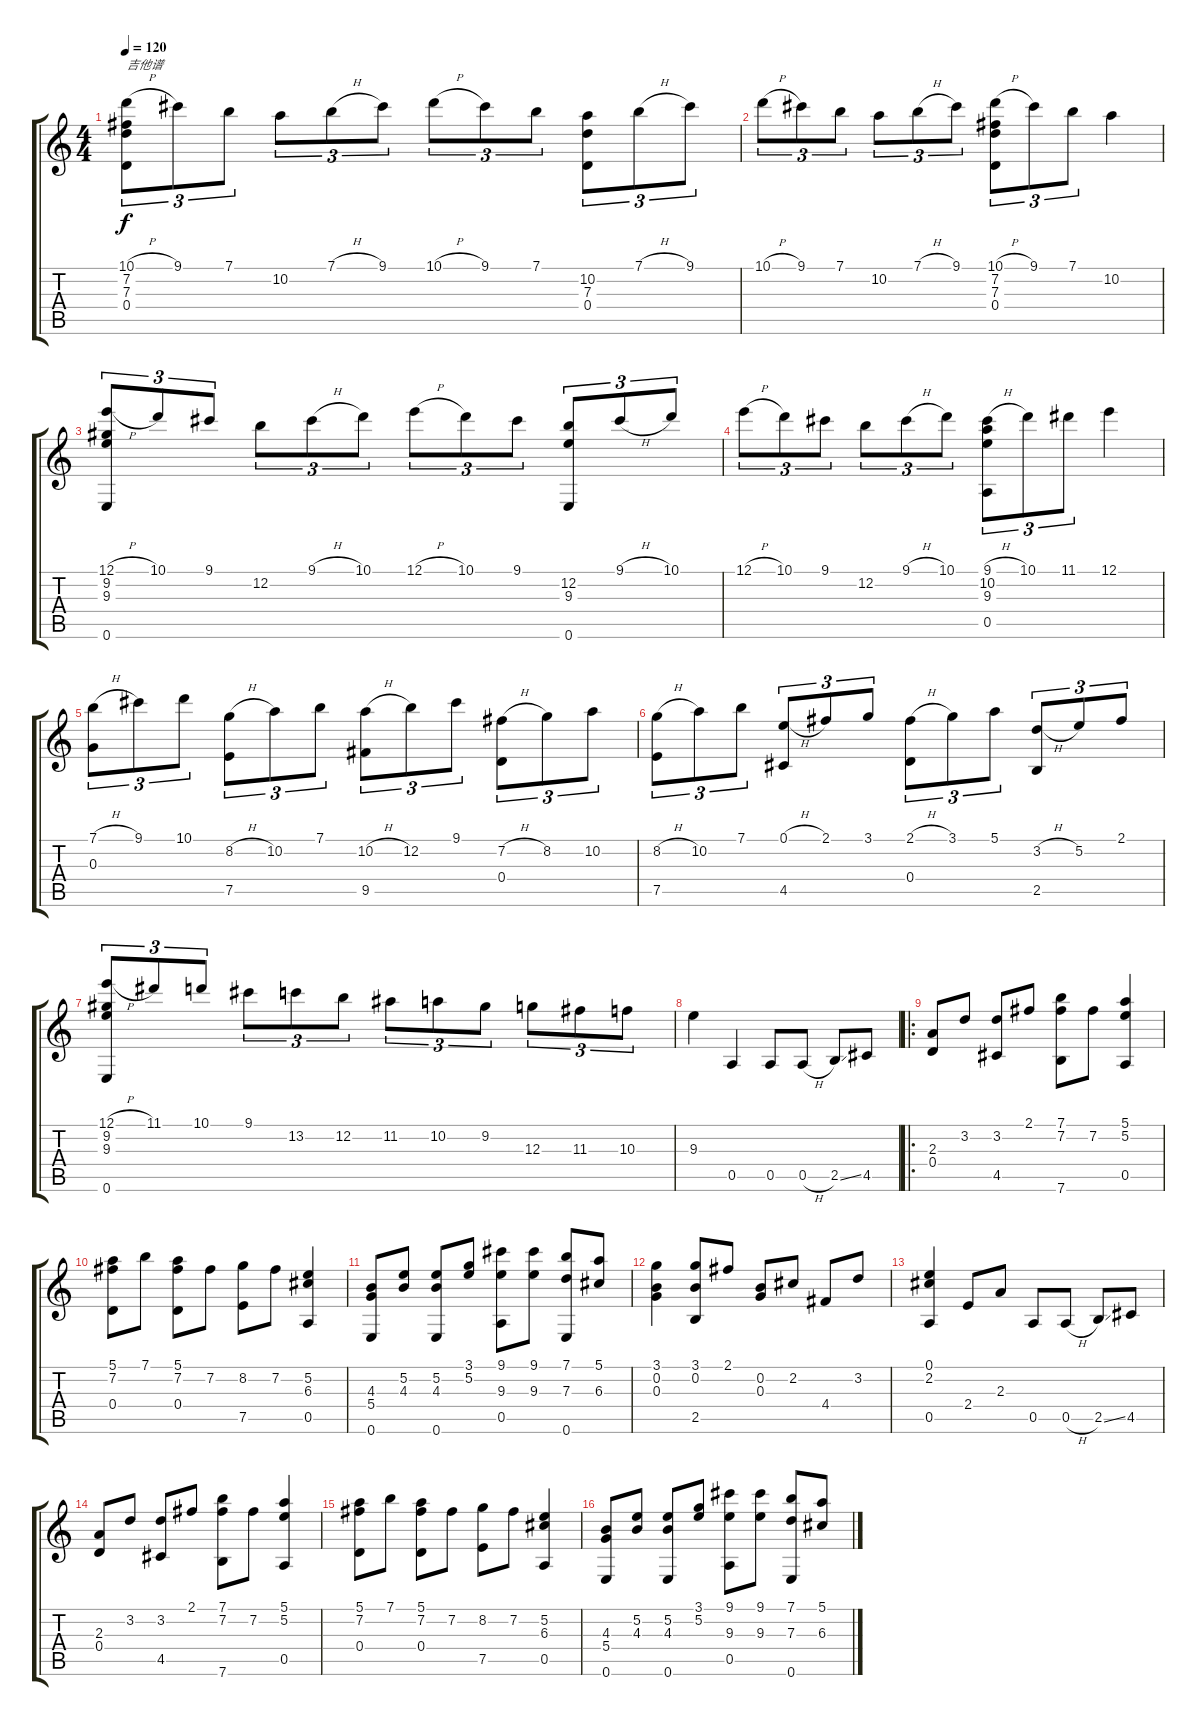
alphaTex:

\track "" {instrument acousticguitarnylon}
\staff {score tabs}
\tuning (E4 B3 G3 D3 A2 E2) {hide}
\ts (4 4)
\tempo 120
\clef g2
\ks c
(10.1{h} 7.2 7.3 0.4).8{tu (3 2) txt "吉他谱" dy f instrument acousticguitarnylon} 9.1.8{tu (3 2)} 7.1.8{tu (3 2)} 10.2.8{tu (3 2)} 7.1{h}.8{tu (3 2)} 9.1.8{tu (3 2)} 10.1{h}.8{tu (3 2)} 9.1.8{tu (3 2)} 7.1.8{tu (3 2)} (10.2 7.3 0.4).8{tu (3 2)} 7.1{h}.8{tu (3 2)} 9.1.8{tu (3 2)} |
10.1{h}.8{tu (3 2)} 9.1.8{tu (3 2)} 7.1.8{tu (3 2)} 10.2.8{tu (3 2)} 7.1{h}.8{tu (3 2)} 9.1.8{tu (3 2)} (10.1{h} 7.2 7.3 0.4).8{tu (3 2)} 9.1.8{tu (3 2)} 7.1.8{tu (3 2)} 10.2.4 |
(12.1{h} 9.2 9.3 0.6).8{tu (3 2)} 10.1.8{tu (3 2)} 9.1.8{tu (3 2)} 12.2.8{tu (3 2)} 9.1{h}.8{tu (3 2)} 10.1.8{tu (3 2)} 12.1{h}.8{tu (3 2)} 10.1.8{tu (3 2)} 9.1.8{tu (3 2)} (12.2 9.3 0.6).8{tu (3 2)} 9.1{h}.8{tu (3 2)} 10.1.8{tu (3 2)} |
12.1{h}.8{tu (3 2)} 10.1.8{tu (3 2)} 9.1.8{tu (3 2)} 12.2.8{tu (3 2)} 9.1{h}.8{tu (3 2)} 10.1.8{tu (3 2)} (9.1{h} 10.2 9.3 0.5).8{tu (3 2)} 10.1.8{tu (3 2)} 11.1.8{tu (3 2)} 12.1.4 |
(7.1{h} 0.3).8{tu (3 2)} 9.1.8{tu (3 2)} 10.1.8{tu (3 2)} (8.2{h} 7.5).8{tu (3 2)} 10.2.8{tu (3 2)} 7.1.8{tu (3 2)} (10.2{h} 9.5).8{tu (3 2)} 12.2.8{tu (3 2)} 9.1.8{tu (3 2)} (7.2{h} 0.4).8{tu (3 2)} 8.2.8{tu (3 2)} 10.2.8{tu (3 2)} |
(8.2{h} 7.5).8{tu (3 2)} 10.2.8{tu (3 2)} 7.1.8{tu (3 2)} (0.1{h} 4.5).8{tu (3 2)} 2.1.8{tu (3 2)} 3.1.8{tu (3 2)} (2.1{h} 0.4).8{tu (3 2)} 3.1.8{tu (3 2)} 5.1.8{tu (3 2)} (3.2{h} 2.5).8{tu (3 2)} 5.2.8{tu (3 2)} 2.1.8{tu (3 2)} |
(12.1{h} 9.2 9.3 0.6).8{tu (3 2)} 11.1.8{tu (3 2)} 10.1.8{tu (3 2)} 9.1.8{tu (3 2)} 13.2.8{tu (3 2)} 12.2.8{tu (3 2)} 11.2.8{tu (3 2)} 10.2.8{tu (3 2)} 9.2.8{tu (3 2)} 12.3.8{tu (3 2)} 11.3.8{tu (3 2)} 10.3.8{tu (3 2)} |
9.3.4 0.5.4 0.5.8 0.5{h}.8 2.5{ss}.8 4.5.8 |
\ro
(2.3 0.4).8 3.2.8 (3.2 4.5).8 2.1.8 (7.1 7.2 7.6).8 7.2.8 (5.1 5.2 0.5).4 |
(5.1 7.2 0.4).8 7.1.8 (5.1 7.2 0.4).8 7.2.8 (8.2 7.5).8 7.2.8 (5.2 6.3 0.5).4 |
(4.3 5.4 0.6).8 (5.2 4.3).8 (5.2 4.3 0.6).8 (3.1 5.2).8 (9.1 9.3 0.5).8 (9.1 9.3).8 (7.1 7.3 0.6).8 (5.1 6.3).8 |
(3.1 0.2 0.3).4 (3.1 0.2 2.5).8 2.1.8 (0.2 0.3).8 2.2.8 4.4.8 3.2.8 |
(0.1 2.2 0.5).4 2.4.8 2.3.8 0.5.8 0.5{h}.8 2.5{ss}.8 4.5.8 |
(2.3 0.4).8 3.2.8 (3.2 4.5).8 2.1.8 (7.1 7.2 7.6).8 7.2.8 (5.1 5.2 0.5).4 |
(5.1 7.2 0.4).8 7.1.8 (5.1 7.2 0.4).8 7.2.8 (8.2 7.5).8 7.2.8 (5.2 6.3 0.5).4 |
(4.3 5.4 0.6).8 (5.2 4.3).8 (5.2 4.3 0.6).8 (3.1 5.2).8 (9.1 9.3 0.5).8 (9.1 9.3).8 (7.1 7.3 0.6).8 (5.1 6.3).8
